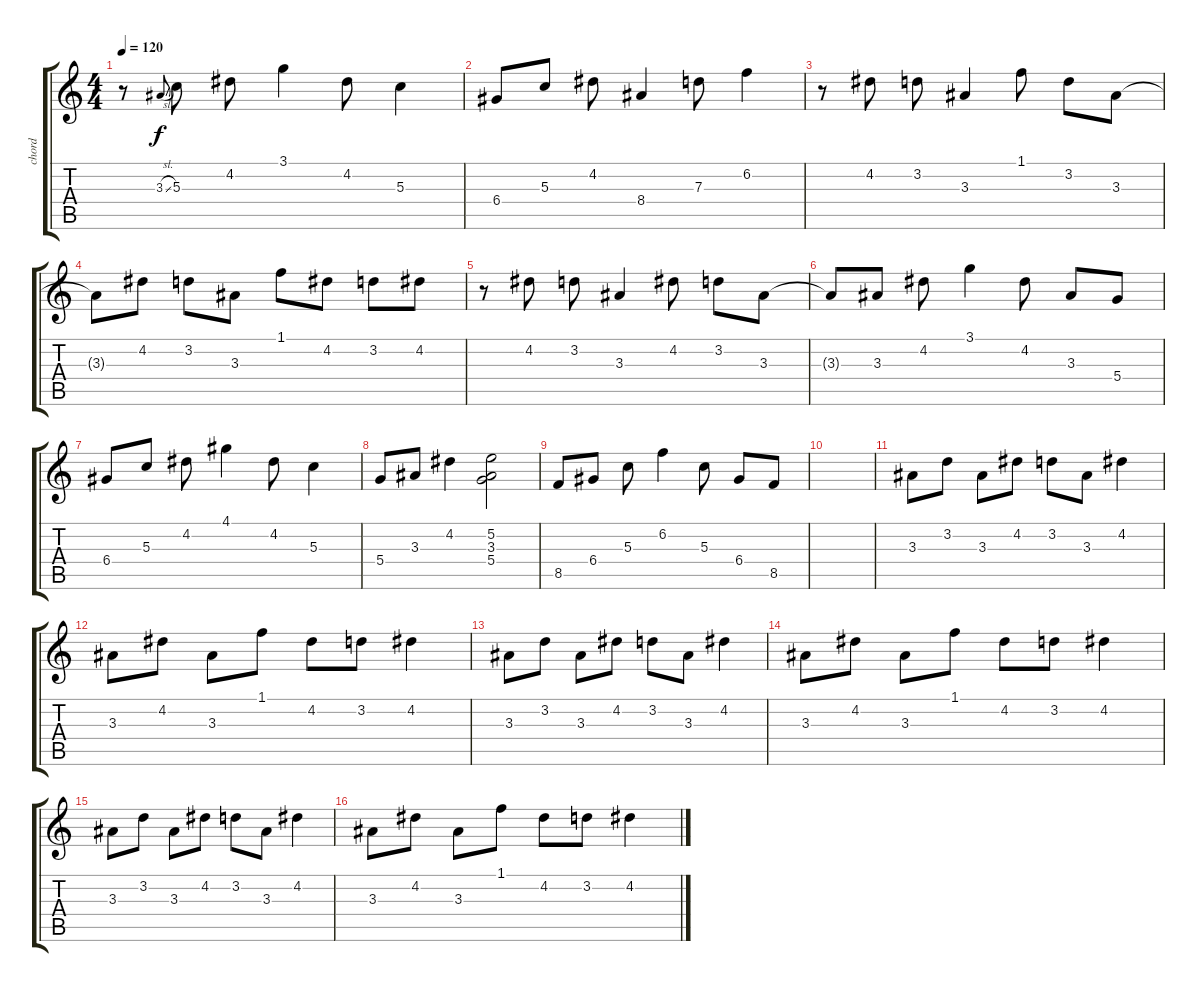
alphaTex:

\track ("chord" "chord") {instrument electricguitarclean}
\staff {score tabs}
\tuning (E4 B3 G3 D3 A2 E2) {hide}
\ts (4 4)
\tempo 120
\clef g2
\ks c
r.8{dy f} 3.3{sl}.8{gr onbeat} 5.3.8 4.2.8 3.1.4 4.2.8 5.3.4 |
6.4.8 5.3.8 4.2.8 8.4.4 7.3.8 6.2.4 |
r.8 4.2.8 3.2.8 3.3.4 1.1.8 3.2.8 3.3.8 |
3.3{t}.8 4.2.8 3.2.8 3.3.8 1.1.8 4.2.8 3.2.8 4.2.8 |
r.8 4.2.8 3.2.8 3.3.4 4.2.8 3.2.8 3.3.8 |
3.3{t}.8 3.3.8 4.2.8 3.1.4 4.2.8 3.3.8 5.4.8 |
6.4.8 5.3.8 4.2.8 4.1.4 4.2.8 5.3.4 |
5.4.8 3.3.8 4.2.4 (5.2 3.3 5.4).2 |
8.5.8 6.4.8 5.3.8 6.2.4 5.3.8 6.4.8 8.5.8 |
|
3.3.8 3.2.8 3.3.8 4.2.8 3.2.8 3.3.8 4.2.4 |
3.3.8 4.2.8 3.3.8 1.1.8 4.2.8 3.2.8 4.2.4 |
3.3.8 3.2.8 3.3.8 4.2.8 3.2.8 3.3.8 4.2.4 |
3.3.8 4.2.8 3.3.8 1.1.8 4.2.8 3.2.8 4.2.4 |
3.3.8 3.2.8 3.3.8 4.2.8 3.2.8 3.3.8 4.2.4 |
3.3.8 4.2.8 3.3.8 1.1.8 4.2.8 3.2.8 4.2.4
